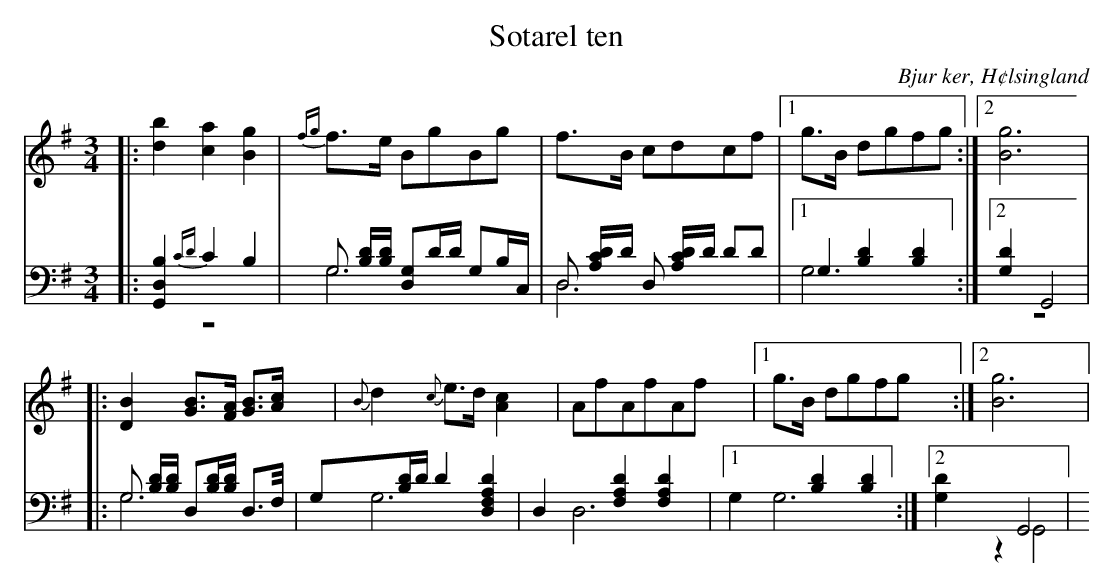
X:1
T: Sotarel ten
O: Bjur ker, H¢lsingland
M: 3/4
L: 1/8
K: G
V:1
V:2
V:3 merge
V:1
|:[d2b2] [c2a2] [B2g2]|{fg}f>e BgBg|f>B cdcf |1g>B dgfg :|2 [B6g6]|
|:[D2B2] [GB]>[FA] [GB]>[Ac]|{B}d2 {c}e>d [A2c2]|AfAfAf |1g>B dgfg :|2 [B6g6]|
V:2 clef=bass
|:[G,,2 D,2B,2] {CD}C2 B,2|G, [B,/ D/][B,/ D/] [G,D,]D/D/ G,B,/C,/|D, [A,/ C/ D/]D/ D, [A,/ C/ D/]D/ DD|1G,2 [B,2 D2] [B,2 D2]:|2 [G,2D2] G,,4|
|:G, [B,/ D/][B,/ D/] D,[B,/ D/][B,/ D/] D,>F,/|G,[B,/ D/]D/ D2 [D,2 F,2A,2D2]|D,2 [F,2 A,2 D2] [F,2 A,2 D2]|1 G,2 [B,2 D2] [B,2 D2] :|2 [G,2D2] G,,4|
V:3 clef=bass
|:z6|G,6|D,6|1G,6:|2 z6|
|:G,6|G,6|D,6|1 G,6 :|2 z2 G,,4|
